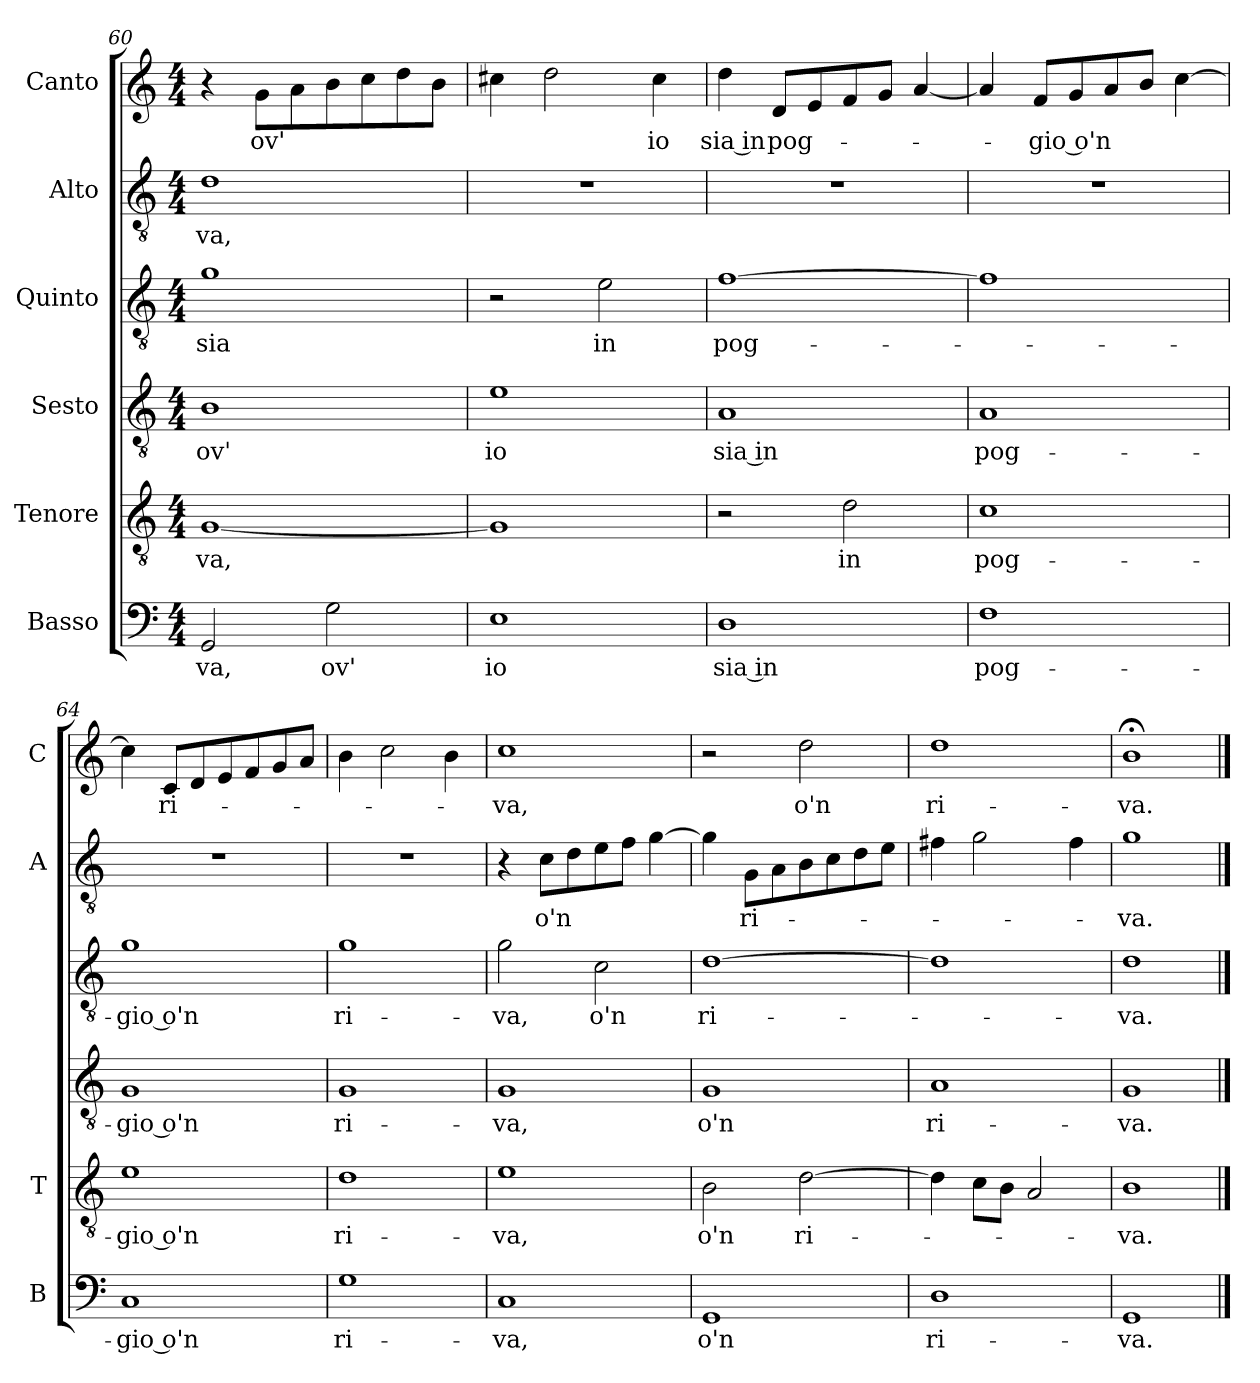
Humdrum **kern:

**kern	**text	**kern	**text	**kern	**text	**kern	**text	**kern	**text	**kern	**text
*part6	*part6	*part5	*part5	*part4	*part4	*part3	*part3	*part2	*part2	*part1	*part1
*staff6	*staff6	*staff5	*staff5	*staff4	*staff4	*staff3	*staff3	*staff2	*staff2	*staff1	*staff1
*I"Basso	*	*I"Tenore	*	*I"Sesto	*	*I"Quinto	*	*I"Alto	*	*I"Canto	*
*I'B	*	*I'T	*	*	*	*	*	*I'A	*	*I'C	*
!!LO:LB:g=z
*clefF4	*	*clefGv2	*	*clefGv2	*	*clefGv2	*	*clefGv2	*	*clefG2	*
*k[]	*	*k[]	*	*k[]	*	*k[]	*	*k[]	*	*k[]	*
*C:	*	*C:	*	*C:	*	*C:	*	*C:	*	*C:	*
*M4/4	*	*M4/4	*	*M4/4	*	*M4/4	*	*M4/4	*	*M4/4	*
=60	=60	=60	=60	=60	=60	=60	=60	=60	=60	=60	=60
!	!LO:LY:b	!	!LO:LY:b	!	!LO:LY:b	!	!LO:LY:b	!	!LO:LY:b	!	!
2GG/	-va,	[1G	-va,	1B	ov'	1g	sia	1d	-va,	4r	.
!	!	!	!	!	!	!	!	!	!	!	!LO:LY:b
.	.	.	.	.	.	.	.	.	.	8g\L	ov'
.	.	.	.	.	.	.	.	.	.	8a\	.
!	!LO:LY:b	!	!	!	!	!	!	!	!	!	!
2G\	ov'	.	.	.	.	.	.	.	.	8b\	.
.	.	.	.	.	.	.	.	.	.	8cc\	.
.	.	.	.	.	.	.	.	.	.	8dd\	.
.	.	.	.	.	.	.	.	.	.	8b\J	.
=61	=61	=61	=61	=61	=61	=61	=61	=61	=61	=61	=61
!	!LO:LY:b	!	!	!	!LO:LY:b	!	!	!	!	!	!
1E	io	1G]	.	1e	io	2r	.	1r	.	4cc#X\	.
.	.	.	.	.	.	.	.	.	.	2dd\	.
!	!	!	!	!	!	!	!LO:LY:b	!	!	!	!
.	.	.	.	.	.	2e\	in	.	.	.	.
!	!	!	!	!	!	!	!	!	!	!	!LO:LY:b
.	.	.	.	.	.	.	.	.	.	4cc#\	io
=62	=62	=62	=62	=62	=62	=62	=62	=62	=62	=62	=62
!	!LO:LY:b	!	!	!	!LO:LY:b	!	!LO:LY:b	!	!	!	!LO:LY:b
1D	sia in	2r	.	1A	sia in	[1f	pog-	1r	.	4dd\	sia in
!	!	!	!	!	!	!	!	!	!	!	!LO:LY:b
.	.	.	.	.	.	.	.	.	.	8d/L	pog-
.	.	.	.	.	.	.	.	.	.	8e/	.
!	!	!	!LO:LY:b	!	!	!	!	!	!	!	!
.	.	2d\	in	.	.	.	.	.	.	8f/	.
.	.	.	.	.	.	.	.	.	.	8g/J	.
.	.	.	.	.	.	.	.	.	.	[4a/	.
=63	=63	=63	=63	=63	=63	=63	=63	=63	=63	=63	=63
!	!LO:LY:b	!	!LO:LY:b	!	!LO:LY:b	!	!	!	!	!	!
1F	pog-	1c	pog-	1A	pog-	1f]	.	1r	.	4a/]	.
!	!	!	!	!	!	!	!	!	!	!	!LO:LY:b
.	.	.	.	.	.	.	.	.	.	8f/L	-gio o'n
.	.	.	.	.	.	.	.	.	.	8g/	.
.	.	.	.	.	.	.	.	.	.	8a/	.
.	.	.	.	.	.	.	.	.	.	8b/J	.
.	.	.	.	.	.	.	.	.	.	[4cc\	.
=64	=64	=64	=64	=64	=64	=64	=64	=64	=64	=64	=64
!	!LO:LY:b	!	!LO:LY:b	!	!LO:LY:b	!	!LO:LY:b	!	!	!	!
1C	-gio o'n	1e	-gio o'n	1G	-gio o'n	1g	-gio o'n	1r	.	4cc\]	.
!	!	!	!	!	!	!	!	!	!	!	!LO:LY:b
.	.	.	.	.	.	.	.	.	.	8c/L	ri-
.	.	.	.	.	.	.	.	.	.	8d/	.
.	.	.	.	.	.	.	.	.	.	8e/	.
.	.	.	.	.	.	.	.	.	.	8f/	.
.	.	.	.	.	.	.	.	.	.	8g/	.
.	.	.	.	.	.	.	.	.	.	8a/J	.
=65	=65	=65	=65	=65	=65	=65	=65	=65	=65	=65	=65
!	!LO:LY:b	!	!LO:LY:b	!	!LO:LY:b	!	!LO:LY:b	!	!	!	!
1G	ri-	1d	ri-	1G	ri-	1g	ri-	1r	.	4b\	.
.	.	.	.	.	.	.	.	.	.	2cc\	.
.	.	.	.	.	.	.	.	.	.	4b\	.
=66	=66	=66	=66	=66	=66	=66	=66	=66	=66	=66	=66
!	!LO:LY:b	!	!LO:LY:b	!	!LO:LY:b	!	!LO:LY:b	!	!	!	!LO:LY:b
1C	-va,	1e	-va,	1G	-va,	2g\	-va,	4r	.	1cc	-va,
!	!	!	!	!	!	!	!	!	!LO:LY:b	!	!
.	.	.	.	.	.	.	.	8c\L	o'n	.	.
.	.	.	.	.	.	.	.	8d\	.	.	.
!	!	!	!	!	!	!	!LO:LY:b	!	!	!	!
.	.	.	.	.	.	2c\	o'n	8e\	.	.	.
.	.	.	.	.	.	.	.	8f\J	.	.	.
.	.	.	.	.	.	.	.	[4g\	.	.	.
=67	=67	=67	=67	=67	=67	=67	=67	=67	=67	=67	=67
!	!LO:LY:b	!	!LO:LY:b	!	!LO:LY:b	!	!LO:LY:b	!	!	!	!
1GG	o'n	2B\	o'n	1G	o'n	[1d	ri-	4g\]	.	2r	.
!	!	!	!	!	!	!	!	!	!LO:LY:b	!	!
.	.	.	.	.	.	.	.	8G\L	ri-	.	.
.	.	.	.	.	.	.	.	8A\	.	.	.
!	!	!	!LO:LY:b	!	!	!	!	!	!	!	!LO:LY:b
.	.	[2d\	ri-	.	.	.	.	8B\	.	2dd\	o'n
.	.	.	.	.	.	.	.	8c\	.	.	.
.	.	.	.	.	.	.	.	8d\	.	.	.
.	.	.	.	.	.	.	.	8e\J	.	.	.
=68	=68	=68	=68	=68	=68	=68	=68	=68	=68	=68	=68
!	!LO:LY:b	!	!	!	!LO:LY:b	!	!	!	!	!	!LO:LY:b
1D	ri-	4d\]	.	1A	ri-	1d]	.	4f#X\	.	1dd	ri-
.	.	8c\L	.	.	.	.	.	2g\	.	.	.
.	.	8B\J	.	.	.	.	.	.	.	.	.
.	.	2A/	.	.	.	.	.	.	.	.	.
.	.	.	.	.	.	.	.	4f#\	.	.	.
=69	=69	=69	=69	=69	=69	=69	=69	=69	=69	=69	=69
!	!LO:LY:b	!	!LO:LY:b	!	!LO:LY:b	!	!LO:LY:b	!	!LO:LY:b	!	!LO:LY:b
1GG	-va.	1B	-va.	1G	-va.	1d	-va.	1g	-va.	1b;<	-va.
==	==	==	==	==	==	==	==	==	==	==	==
*-	*-	*-	*-	*-	*-	*-	*-	*-	*-	*-	*-
